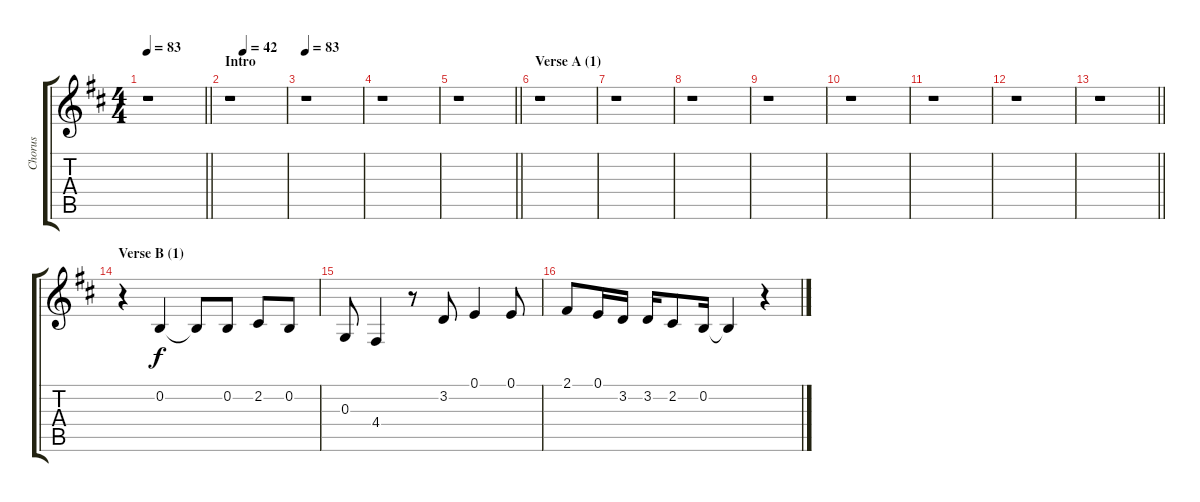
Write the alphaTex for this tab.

\track ("Chorus" "Chorus") {instrument sopranosax}
\staff {score tabs}
\tuning (E4 B3 G3 D3 A2 E2) {hide}
\ts (4 4)
\tempo 83
\clef g2
\barLineRight lightlight
\ks d
r.1{dy f instrument sopranosax} |
\section ("" "Intro")
\tempo (42 0.25)
r.1 |
\tempo 83
r.1 |
r.1 |
\barLineRight lightlight
r.1 |
\section ("" "Verse A (1)")
r.1 |
r.1 |
r.1 |
r.1 |
r.1 |
r.1 |
r.1 |
\barLineRight lightlight
r.1 |
\section ("" "Verse B (1)")
r.4 0.2.4 0.2{t}.8 0.2.8 2.2.8 0.2.8 |
0.3.8 4.4.4 r.8 3.2.8 0.1.4 0.1.8 |
2.1.8 0.1.16 3.2.16 3.2.16 2.2.8 0.2.16 0.2{t}.4 r.4
